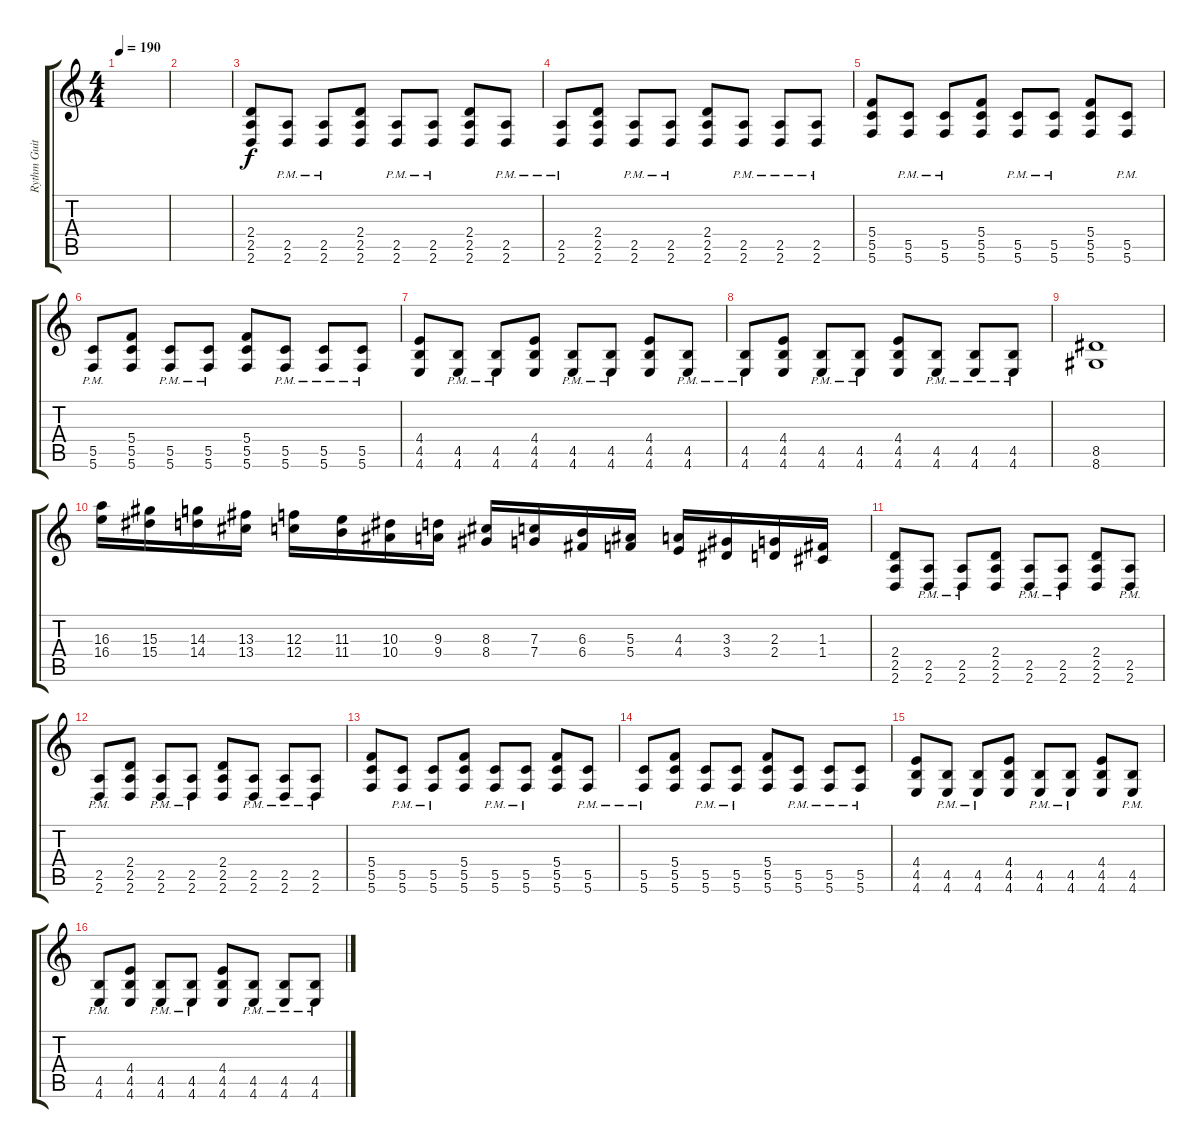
\track ("Rythm Guitar" "Rythm Guit") {instrument distortionguitar}
\staff {score tabs}
\tuning (D4 A3 F3 C3 G2 C2) {hide}
\ts (4 4)
\tempo 190
\clef g2
\ks c
|
|
(2.4 2.5 2.6).8 (2.5{pm} 2.6{pm}).8 (2.5{pm} 2.6{pm}).8 (2.4 2.5 2.6).8 (2.5{pm} 2.6{pm}).8 (2.5{pm} 2.6{pm}).8 (2.4 2.5 2.6).8 (2.5{pm} 2.6{pm}).8 |
(2.5{pm} 2.6{pm}).8 (2.4 2.5 2.6).8 (2.5{pm} 2.6{pm}).8 (2.5{pm} 2.6{pm}).8 (2.4 2.5 2.6).8 (2.5{pm} 2.6{pm}).8 (2.5{pm} 2.6{pm}).8 (2.5{pm} 2.6{pm}).8 |
(5.4 5.5 5.6).8 (5.5{pm} 5.6{pm}).8 (5.5{pm} 5.6{pm}).8 (5.4 5.5 5.6).8 (5.5{pm} 5.6{pm}).8 (5.5{pm} 5.6{pm}).8 (5.4 5.5 5.6).8 (5.5{pm} 5.6{pm}).8 |
(5.5{pm} 5.6{pm}).8 (5.4 5.5 5.6).8 (5.5{pm} 5.6{pm}).8 (5.5{pm} 5.6{pm}).8 (5.4 5.5 5.6).8 (5.5{pm} 5.6{pm}).8 (5.5{pm} 5.6{pm}).8 (5.5{pm} 5.6{pm}).8 |
(4.4 4.5 4.6).8 (4.5{pm} 4.6{pm}).8 (4.5{pm} 4.6{pm}).8 (4.4 4.5 4.6).8 (4.5{pm} 4.6{pm}).8 (4.5{pm} 4.6{pm}).8 (4.4 4.5 4.6).8 (4.5{pm} 4.6{pm}).8 |
(4.5{pm} 4.6{pm}).8 (4.4 4.5 4.6).8 (4.5{pm} 4.6{pm}).8 (4.5{pm} 4.6{pm}).8 (4.4 4.5 4.6).8 (4.5{pm} 4.6{pm}).8 (4.5{pm} 4.6{pm}).8 (4.5{pm} 4.6{pm}).8 |
(8.5 8.6).1 |
(16.3 16.4).16{instrument guitarfretnoise} (15.3 15.4).16 (14.3 14.4).16 (13.3 13.4).16 (12.3 12.4).16 (11.3 11.4).16 (10.3 10.4).16 (9.3 9.4).16 (8.3 8.4).16 (7.3 7.4).16 (6.3 6.4).16 (5.3 5.4).16 (4.3 4.4).16 (3.3 3.4).16 (2.3 2.4).16 (1.3 1.4).16 |
(2.4 2.5 2.6).8{instrument distortionguitar} (2.5{pm} 2.6{pm}).8 (2.5{pm} 2.6{pm}).8 (2.4 2.5 2.6).8 (2.5{pm} 2.6{pm}).8 (2.5{pm} 2.6{pm}).8 (2.4 2.5 2.6).8 (2.5{pm} 2.6{pm}).8 |
(2.5{pm} 2.6{pm}).8 (2.4 2.5 2.6).8 (2.5{pm} 2.6{pm}).8 (2.5{pm} 2.6{pm}).8 (2.4 2.5 2.6).8 (2.5{pm} 2.6{pm}).8 (2.5{pm} 2.6{pm}).8 (2.5{pm} 2.6{pm}).8 |
(5.4 5.5 5.6).8 (5.5{pm} 5.6{pm}).8 (5.5{pm} 5.6{pm}).8 (5.4 5.5 5.6).8 (5.5{pm} 5.6{pm}).8 (5.5{pm} 5.6{pm}).8 (5.4 5.5 5.6).8 (5.5{pm} 5.6{pm}).8 |
(5.5{pm} 5.6{pm}).8 (5.4 5.5 5.6).8 (5.5{pm} 5.6{pm}).8 (5.5{pm} 5.6{pm}).8 (5.4 5.5 5.6).8 (5.5{pm} 5.6{pm}).8 (5.5{pm} 5.6{pm}).8 (5.5{pm} 5.6{pm}).8 |
(4.4 4.5 4.6).8 (4.5{pm} 4.6{pm}).8 (4.5{pm} 4.6{pm}).8 (4.4 4.5 4.6).8 (4.5{pm} 4.6{pm}).8 (4.5{pm} 4.6{pm}).8 (4.4 4.5 4.6).8 (4.5{pm} 4.6{pm}).8 |
(4.5{pm} 4.6{pm}).8 (4.4 4.5 4.6).8 (4.5{pm} 4.6{pm}).8 (4.5{pm} 4.6{pm}).8 (4.4 4.5 4.6).8 (4.5{pm} 4.6{pm}).8 (4.5{pm} 4.6{pm}).8 (4.5{pm} 4.6{pm}).8
